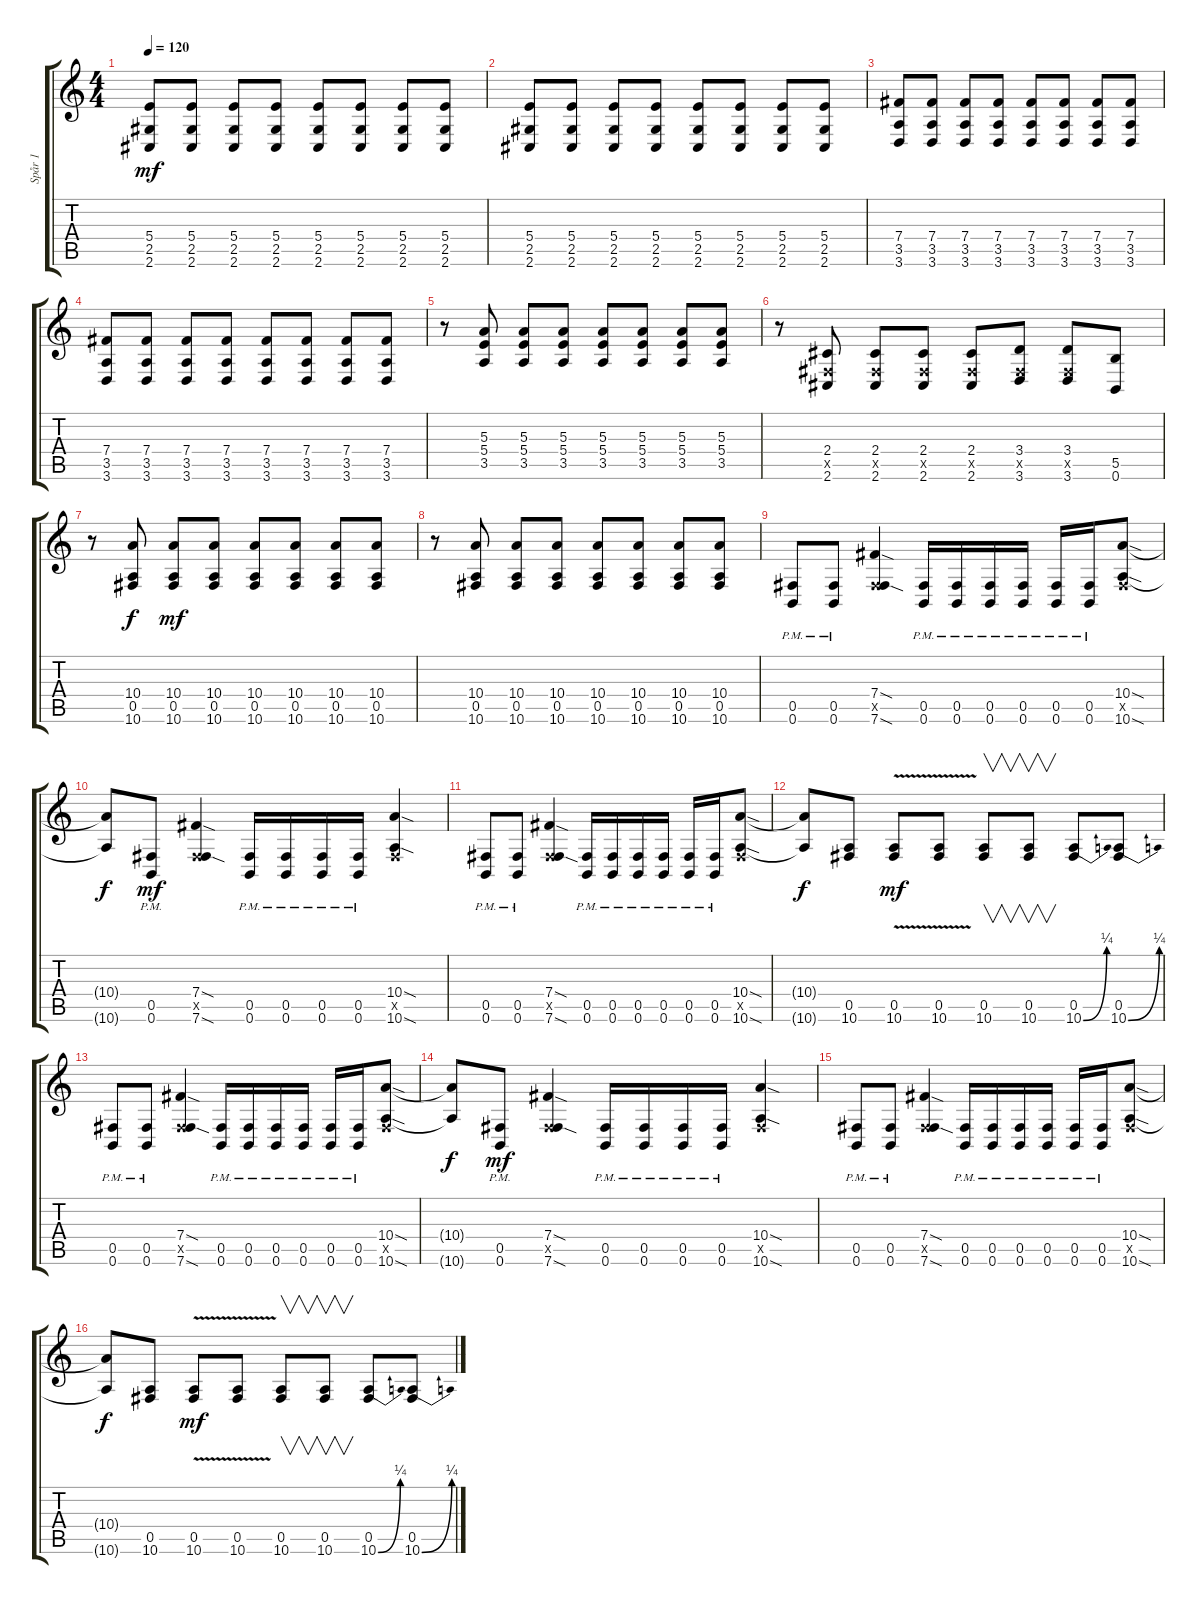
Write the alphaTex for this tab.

\track ("Spår 1" "Spår 1") {instrument distortionguitar}
\staff {score tabs}
\tuning (Db4 Ab3 E3 B2 Gb2 B1) {hide}
\ts (4 4)
\tempo 120
\clef g2
\ks c
(5.4 2.5 2.6).8{dy mf} (5.4 2.5 2.6).8 (5.4 2.5 2.6).8 (5.4 2.5 2.6).8 (5.4 2.5 2.6).8 (5.4 2.5 2.6).8 (5.4 2.5 2.6).8 (5.4 2.5 2.6).8 |
(5.4 2.5 2.6).8 (5.4 2.5 2.6).8 (5.4 2.5 2.6).8 (5.4 2.5 2.6).8 (5.4 2.5 2.6).8 (5.4 2.5 2.6).8 (5.4 2.5 2.6).8 (5.4 2.5 2.6).8 |
(7.4 3.5 3.6).8 (7.4 3.5 3.6).8 (7.4 3.5 3.6).8 (7.4 3.5 3.6).8 (7.4 3.5 3.6).8 (7.4 3.5 3.6).8 (7.4 3.5 3.6).8 (7.4 3.5 3.6).8 |
(7.4 3.5 3.6).8 (7.4 3.5 3.6).8 (7.4 3.5 3.6).8 (7.4 3.5 3.6).8 (7.4 3.5 3.6).8 (7.4 3.5 3.6).8 (7.4 3.5 3.6).8 (7.4 3.5 3.6).8 |
r.8 (5.3 5.4 3.5).8 (5.3 5.4 3.5).8 (5.3 5.4 3.5).8 (5.3 5.4 3.5).8 (5.3 5.4 3.5).8 (5.3 5.4 3.5).8 (5.3 5.4 3.5).8 |
r.8 (2.4 0.5{x} 2.6).8 (2.4 0.5{x} 2.6).8 (2.4 0.5{x} 2.6).8 (2.4 0.5{x} 2.6).8 (3.4 0.5{x} 3.6).8 (3.4 0.5{x} 3.6).8 (5.5 0.6).8 |
r.8 (10.4 0.5 10.6).8{dy f} (10.4 0.5 10.6).8{dy mf} (10.4 0.5 10.6).8 (10.4 0.5 10.6).8 (10.4 0.5 10.6).8 (10.4 0.5 10.6).8 (10.4 0.5 10.6).8 |
r.8 (10.4 0.5 10.6).8 (10.4 0.5 10.6).8 (10.4 0.5 10.6).8 (10.4 0.5 10.6).8 (10.4 0.5 10.6).8 (10.4 0.5 10.6).8 (10.4 0.5 10.6).8 |
(0.5{pm} 0.6{pm}).8 (0.5{pm} 0.6{pm}).8 (7.4{sod} 0.5{x} 7.6{sod}).4 (0.5{pm} 0.6{pm}).16 (0.5{pm} 0.6{pm}).16 (0.5{pm} 0.6{pm}).16 (0.5{pm} 0.6{pm}).16 (0.5{pm} 0.6{pm}).16 (0.5{pm} 0.6{pm}).16 (10.4{sod} 0.5{x} 10.6{sod}).8 |
(10.4{t} 10.6{t}).8{dy f} (0.5{pm} 0.6{pm}).8{dy mf} (7.4{sod} 0.5{x} 7.6{sod}).4 (0.5{pm} 0.6{pm}).16 (0.5{pm} 0.6{pm}).16 (0.5{pm} 0.6{pm}).16 (0.5{pm} 0.6{pm}).16 (10.4{sod} 0.5{x} 10.6{sod}).4 |
(0.5{pm} 0.6{pm}).8 (0.5{pm} 0.6{pm}).8 (7.4{sod} 0.5{x} 7.6{sod}).4 (0.5{pm} 0.6{pm}).16 (0.5{pm} 0.6{pm}).16 (0.5{pm} 0.6{pm}).16 (0.5{pm} 0.6{pm}).16 (0.5{pm} 0.6{pm}).16 (0.5{pm} 0.6{pm}).16 (10.4{sod} 0.5{x} 10.6{sod}).8 |
(10.4{t} 10.6{t}).8{dy f} (0.5 10.6).8 (0.5 10.6{v}).8{dy mf} (0.5 10.6{v}).8 (0.5 10.6).8{v} (0.5 10.6).8{v} (0.5 10.6{be (bend 0 0 60 1)}).8 (0.5 10.6{be (bend 0 0 60 1)}).8 |
(0.5{pm} 0.6{pm}).8 (0.5{pm} 0.6{pm}).8 (7.4{sod} 0.5{x} 7.6{sod}).4 (0.5{pm} 0.6{pm}).16 (0.5{pm} 0.6{pm}).16 (0.5{pm} 0.6{pm}).16 (0.5{pm} 0.6{pm}).16 (0.5{pm} 0.6{pm}).16 (0.5{pm} 0.6{pm}).16 (10.4{sod} 0.5{x} 10.6{sod}).8 |
(10.4{t} 10.6{t}).8{dy f} (0.5{pm} 0.6{pm}).8{dy mf} (7.4{sod} 0.5{x} 7.6{sod}).4 (0.5{pm} 0.6{pm}).16 (0.5{pm} 0.6{pm}).16 (0.5{pm} 0.6{pm}).16 (0.5{pm} 0.6{pm}).16 (10.4{sod} 0.5{x} 10.6{sod}).4 |
(0.5{pm} 0.6{pm}).8 (0.5{pm} 0.6{pm}).8 (7.4{sod} 0.5{x} 7.6{sod}).4 (0.5{pm} 0.6{pm}).16 (0.5{pm} 0.6{pm}).16 (0.5{pm} 0.6{pm}).16 (0.5{pm} 0.6{pm}).16 (0.5{pm} 0.6{pm}).16 (0.5{pm} 0.6{pm}).16 (10.4{sod} 0.5{x} 10.6{sod}).8 |
(10.4{t} 10.6{t}).8{dy f} (0.5 10.6).8 (0.5 10.6{v}).8{dy mf} (0.5 10.6{v}).8 (0.5 10.6).8{v} (0.5 10.6).8{v} (0.5 10.6{be (bend 0 0 60 1)}).8 (0.5 10.6{be (bend 0 0 60 1)}).8
